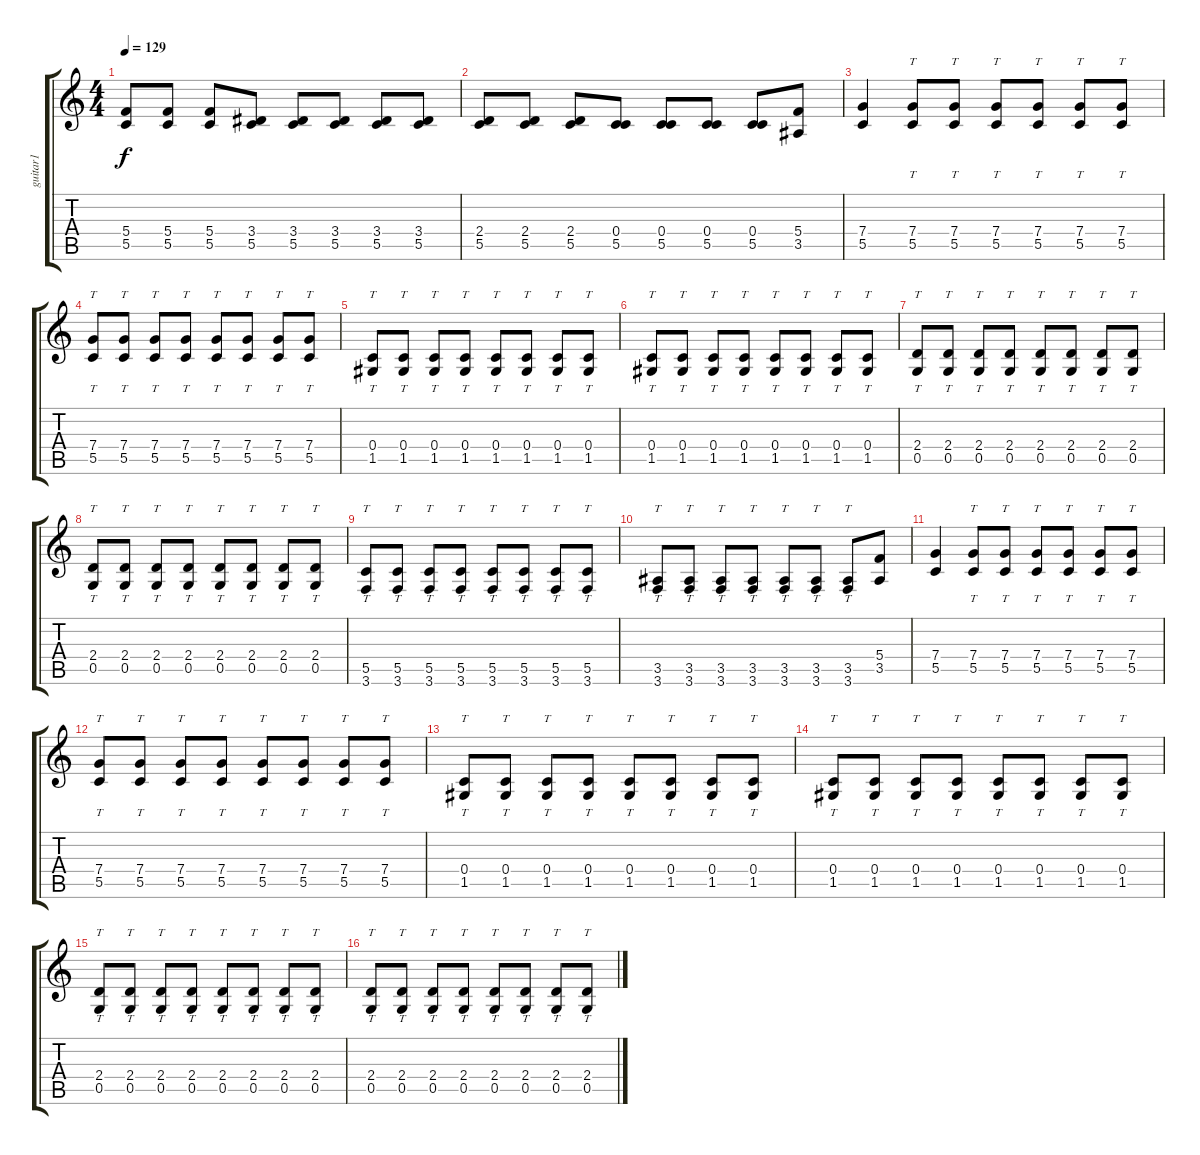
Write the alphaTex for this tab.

\track ("guitar1" "guitar1") {instrument overdrivenguitar}
\staff {score tabs}
\tuning (D4 A3 F3 C3 G2 D2) {hide}
\ts (4 4)
\tempo 129
\clef g2
\ks c
(5.4 5.5).8{dy f} (5.4 5.5).8 (5.4 5.5).8 (3.4 5.5).8 (3.4 5.5).8 (3.4 5.5).8 (3.4 5.5).8 (3.4 5.5).8 |
(2.4 5.5).8 (2.4 5.5).8 (2.4 5.5).8 (0.4 5.5).8 (0.4 5.5).8 (0.4 5.5).8 (0.4 5.5).8 (5.4 3.5).8 |
(7.4 5.5).4 (7.4 5.5).8{tt} (7.4 5.5).8{tt} (7.4 5.5).8{tt} (7.4 5.5).8{tt} (7.4 5.5).8{tt} (7.4 5.5).8{tt} |
(7.4 5.5).8{tt} (7.4 5.5).8{tt} (7.4 5.5).8{tt} (7.4 5.5).8{tt} (7.4 5.5).8{tt} (7.4 5.5).8{tt} (7.4 5.5).8{tt} (7.4 5.5).8{tt} |
(0.4 1.5).8{tt} (0.4 1.5).8{tt} (0.4 1.5).8{tt} (0.4 1.5).8{tt} (0.4 1.5).8{tt} (0.4 1.5).8{tt} (0.4 1.5).8{tt} (0.4 1.5).8{tt} |
(0.4 1.5).8{tt} (0.4 1.5).8{tt} (0.4 1.5).8{tt} (0.4 1.5).8{tt} (0.4 1.5).8{tt} (0.4 1.5).8{tt} (0.4 1.5).8{tt} (0.4 1.5).8{tt} |
(2.4 0.5).8{tt} (2.4 0.5).8{tt} (2.4 0.5).8{tt} (2.4 0.5).8{tt} (2.4 0.5).8{tt} (2.4 0.5).8{tt} (2.4 0.5).8{tt} (2.4 0.5).8{tt} |
(2.4 0.5).8{tt} (2.4 0.5).8{tt} (2.4 0.5).8{tt} (2.4 0.5).8{tt} (2.4 0.5).8{tt} (2.4 0.5).8{tt} (2.4 0.5).8{tt} (2.4 0.5).8{tt} |
(5.5 3.6).8{tt} (5.5 3.6).8{tt} (5.5 3.6).8{tt} (5.5 3.6).8{tt} (5.5 3.6).8{tt} (5.5 3.6).8{tt} (5.5 3.6).8{tt} (5.5 3.6).8{tt} |
(3.5 3.6).8{tt} (3.5 3.6).8{tt} (3.5 3.6).8{tt} (3.5 3.6).8{tt} (3.5 3.6).8{tt} (3.5 3.6).8{tt} (3.5 3.6).8{tt} (5.4 3.5).8 |
(7.4 5.5).4 (7.4 5.5).8{tt} (7.4 5.5).8{tt} (7.4 5.5).8{tt} (7.4 5.5).8{tt} (7.4 5.5).8{tt} (7.4 5.5).8{tt} |
(7.4 5.5).8{tt} (7.4 5.5).8{tt} (7.4 5.5).8{tt} (7.4 5.5).8{tt} (7.4 5.5).8{tt} (7.4 5.5).8{tt} (7.4 5.5).8{tt} (7.4 5.5).8{tt} |
(0.4 1.5).8{tt} (0.4 1.5).8{tt} (0.4 1.5).8{tt} (0.4 1.5).8{tt} (0.4 1.5).8{tt} (0.4 1.5).8{tt} (0.4 1.5).8{tt} (0.4 1.5).8{tt} |
(0.4 1.5).8{tt} (0.4 1.5).8{tt} (0.4 1.5).8{tt} (0.4 1.5).8{tt} (0.4 1.5).8{tt} (0.4 1.5).8{tt} (0.4 1.5).8{tt} (0.4 1.5).8{tt} |
(2.4 0.5).8{tt} (2.4 0.5).8{tt} (2.4 0.5).8{tt} (2.4 0.5).8{tt} (2.4 0.5).8{tt} (2.4 0.5).8{tt} (2.4 0.5).8{tt} (2.4 0.5).8{tt} |
(2.4 0.5).8{tt} (2.4 0.5).8{tt} (2.4 0.5).8{tt} (2.4 0.5).8{tt} (2.4 0.5).8{tt} (2.4 0.5).8{tt} (2.4 0.5).8{tt} (2.4 0.5).8{tt}
